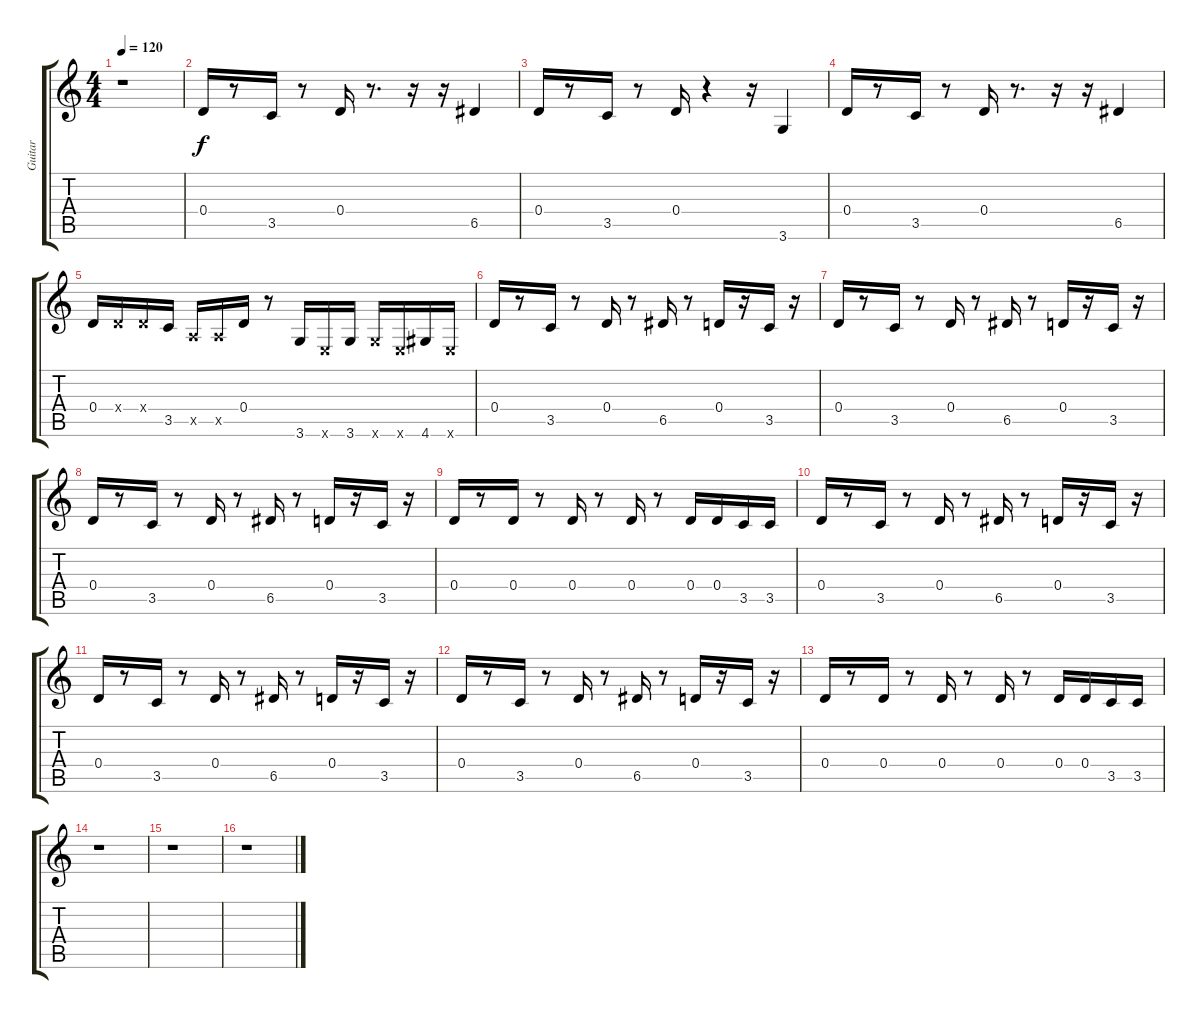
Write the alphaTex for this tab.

\track ("Guitar" "Guitar") {instrument overdrivenguitar}
\staff {score tabs}
\tuning (E4 B3 G3 D3 A2 E2) {hide}
\ts (4 4)
\tempo 120
\clef g2
\ks c
r.1{dy f instrument overdrivenguitar} |
0.4.16 r.8 3.5.16 r.8 0.4.16 r.8{d} r.16 r.16 6.5.4 |
0.4.16 r.8 3.5.16 r.8 0.4.16 r.4 r.16 3.6.4 |
0.4.16 r.8 3.5.16 r.8 0.4.16 r.8{d} r.16 r.16 6.5.4 |
0.4.16 0.4{x}.16 0.4{x}.16 3.5.16 0.5{x}.16 0.5{x}.16 0.4.16 r.8 3.6.16 0.6{x}.16 3.6.16 3.6{x}.16 0.6{x}.16 4.6.16 0.6{x}.16 |
0.4.16 r.8 3.5.16 r.8 0.4.16 r.8 6.5.16 r.8 0.4.16 r.16 3.5.16 r.16 |
0.4.16 r.8 3.5.16 r.8 0.4.16 r.8 6.5.16 r.8 0.4.16 r.16 3.5.16 r.16 |
0.4.16 r.8 3.5.16 r.8 0.4.16 r.8 6.5.16 r.8 0.4.16 r.16 3.5.16 r.16 |
0.4.16 r.8 0.4.16 r.8 0.4.16 r.8 0.4.16 r.8 0.4.16 0.4.16 3.5.16 3.5.16 |
0.4.16 r.8 3.5.16 r.8 0.4.16 r.8 6.5.16 r.8 0.4.16 r.16 3.5.16 r.16 |
0.4.16 r.8 3.5.16 r.8 0.4.16 r.8 6.5.16 r.8 0.4.16 r.16 3.5.16 r.16 |
0.4.16 r.8 3.5.16 r.8 0.4.16 r.8 6.5.16 r.8 0.4.16 r.16 3.5.16 r.16 |
0.4.16 r.8 0.4.16 r.8 0.4.16 r.8 0.4.16 r.8 0.4.16 0.4.16 3.5.16 3.5.16 |
r.1 |
r.1 |
r.1
